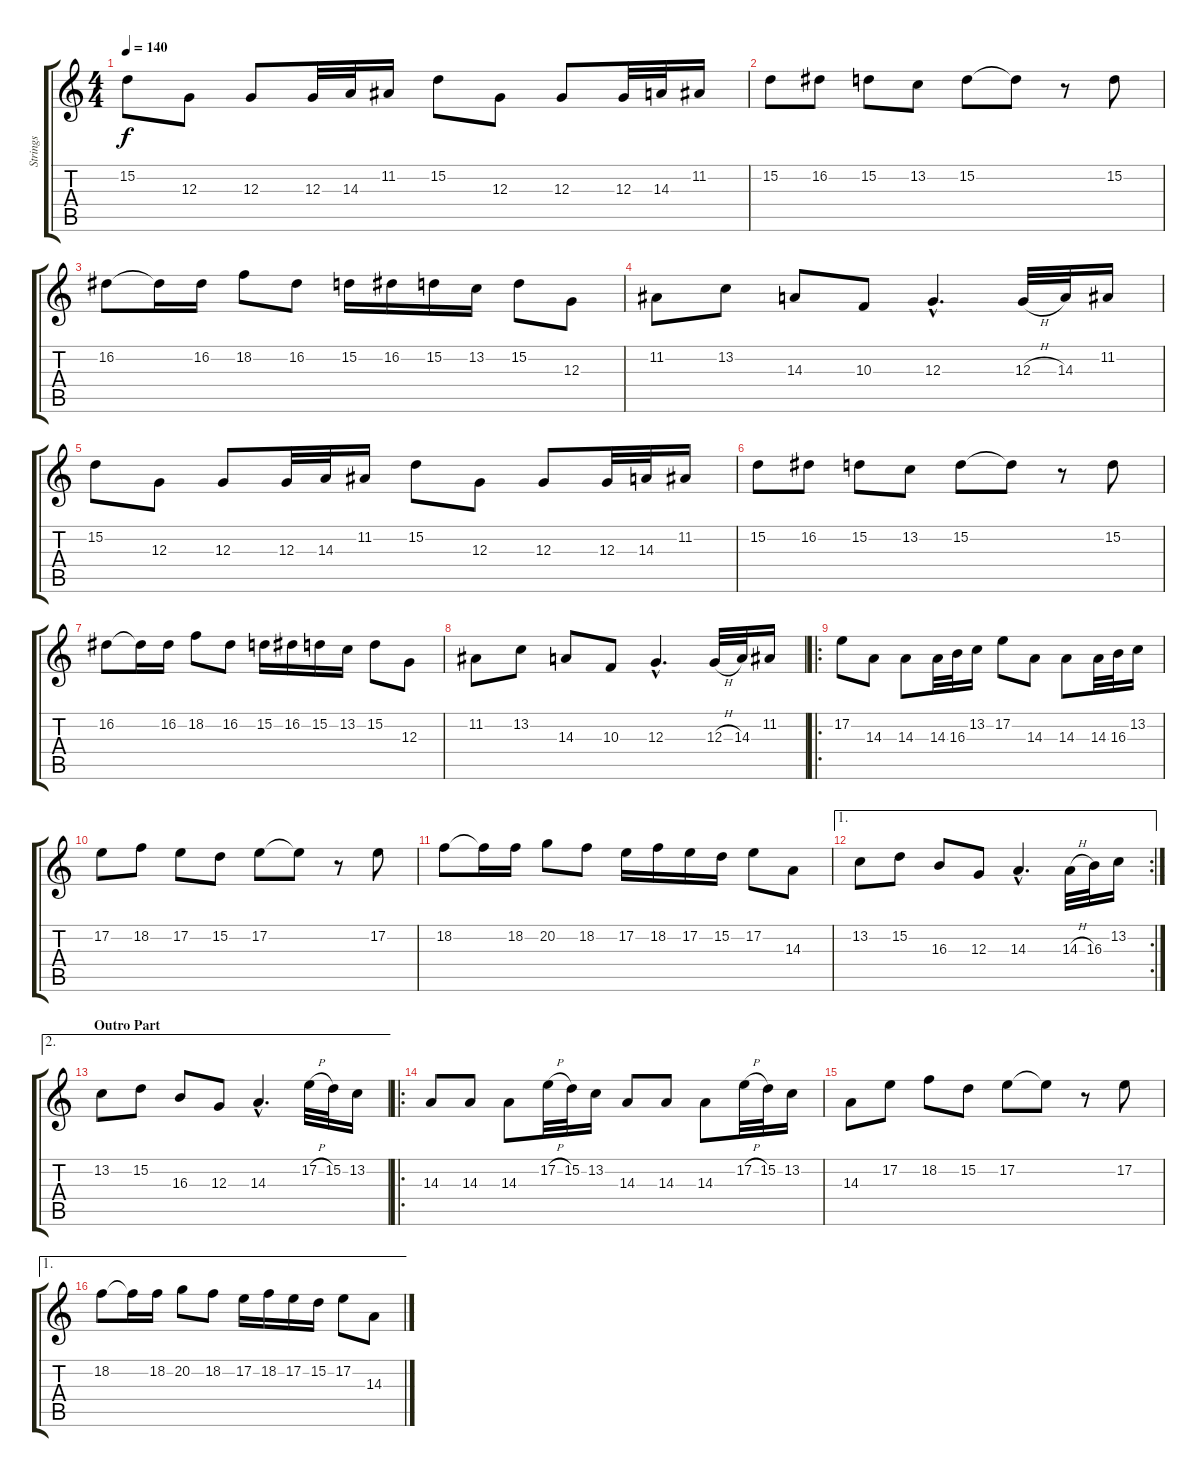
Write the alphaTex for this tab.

\track ("Strings" "Strings") {instrument viola}
\staff {score tabs}
\tuning (E4 B3 G3 D3 A2 E2) {hide}
\ts (4 4)
\tempo 140
\clef g2
\ks c
15.2.8{dy f} 12.3.8 12.3.8 12.3.32 14.3.32 11.2.16 15.2.8 12.3.8 12.3.8 12.3.32 14.3.32 11.2.16 |
15.2.8 16.2.8 15.2.8 13.2.8 15.2.8 15.2{t}.8 r.8 15.2.8 |
16.2.8 16.2{t}.16 16.2.16 18.2.8 16.2.8 15.2.16 16.2.16 15.2.16 13.2.16 15.2.8 12.3.8 |
11.2.8 13.2.8 14.3.8 10.3.8 12.3{hac}.4{d} 12.3{h}.32 14.3.32 11.2.16 |
15.2.8 12.3.8 12.3.8 12.3.32 14.3.32 11.2.16 15.2.8 12.3.8 12.3.8 12.3.32 14.3.32 11.2.16 |
15.2.8 16.2.8 15.2.8 13.2.8 15.2.8 15.2{t}.8 r.8 15.2.8 |
16.2.8 16.2{t}.16 16.2.16 18.2.8 16.2.8 15.2.16 16.2.16 15.2.16 13.2.16 15.2.8 12.3.8 |
11.2.8 13.2.8 14.3.8 10.3.8 12.3{hac}.4{d} 12.3{h}.32 14.3.32 11.2.16 |
\ro
17.2.8 14.3.8 14.3.8 14.3.32 16.3.32 13.2.16 17.2.8 14.3.8 14.3.8 14.3.32 16.3.32 13.2.16 |
17.2.8 18.2.8 17.2.8 15.2.8 17.2.8 17.2{t}.8 r.8 17.2.8 |
18.2.8 18.2{t}.16 18.2.16 20.2.8 18.2.8 17.2.16 18.2.16 17.2.16 15.2.16 17.2.8 14.3.8 |
\ae 1
\rc 2
13.2.8 15.2.8 16.3.8 12.3.8 14.3{hac}.4{d} 14.3{h}.32 16.3.32 13.2.16 |
\ae 2
\section ("" "Outro Part")
13.2.8 15.2.8 16.3.8 12.3.8 14.3{hac}.4{d} 17.2{h}.32 15.2.32 13.2.16 |
\ro
14.3.8 14.3.8 14.3.8 17.2{h}.32 15.2.32 13.2.16 14.3.8 14.3.8 14.3.8 17.2{h}.32 15.2.32 13.2.16 |
14.3.8 17.2.8 18.2.8 15.2.8 17.2.8 17.2{t}.8 r.8 17.2.8 |
\ae 1
18.2.8 18.2{t}.16 18.2.16 20.2.8 18.2.8 17.2.16 18.2.16 17.2.16 15.2.16 17.2.8 14.3.8
